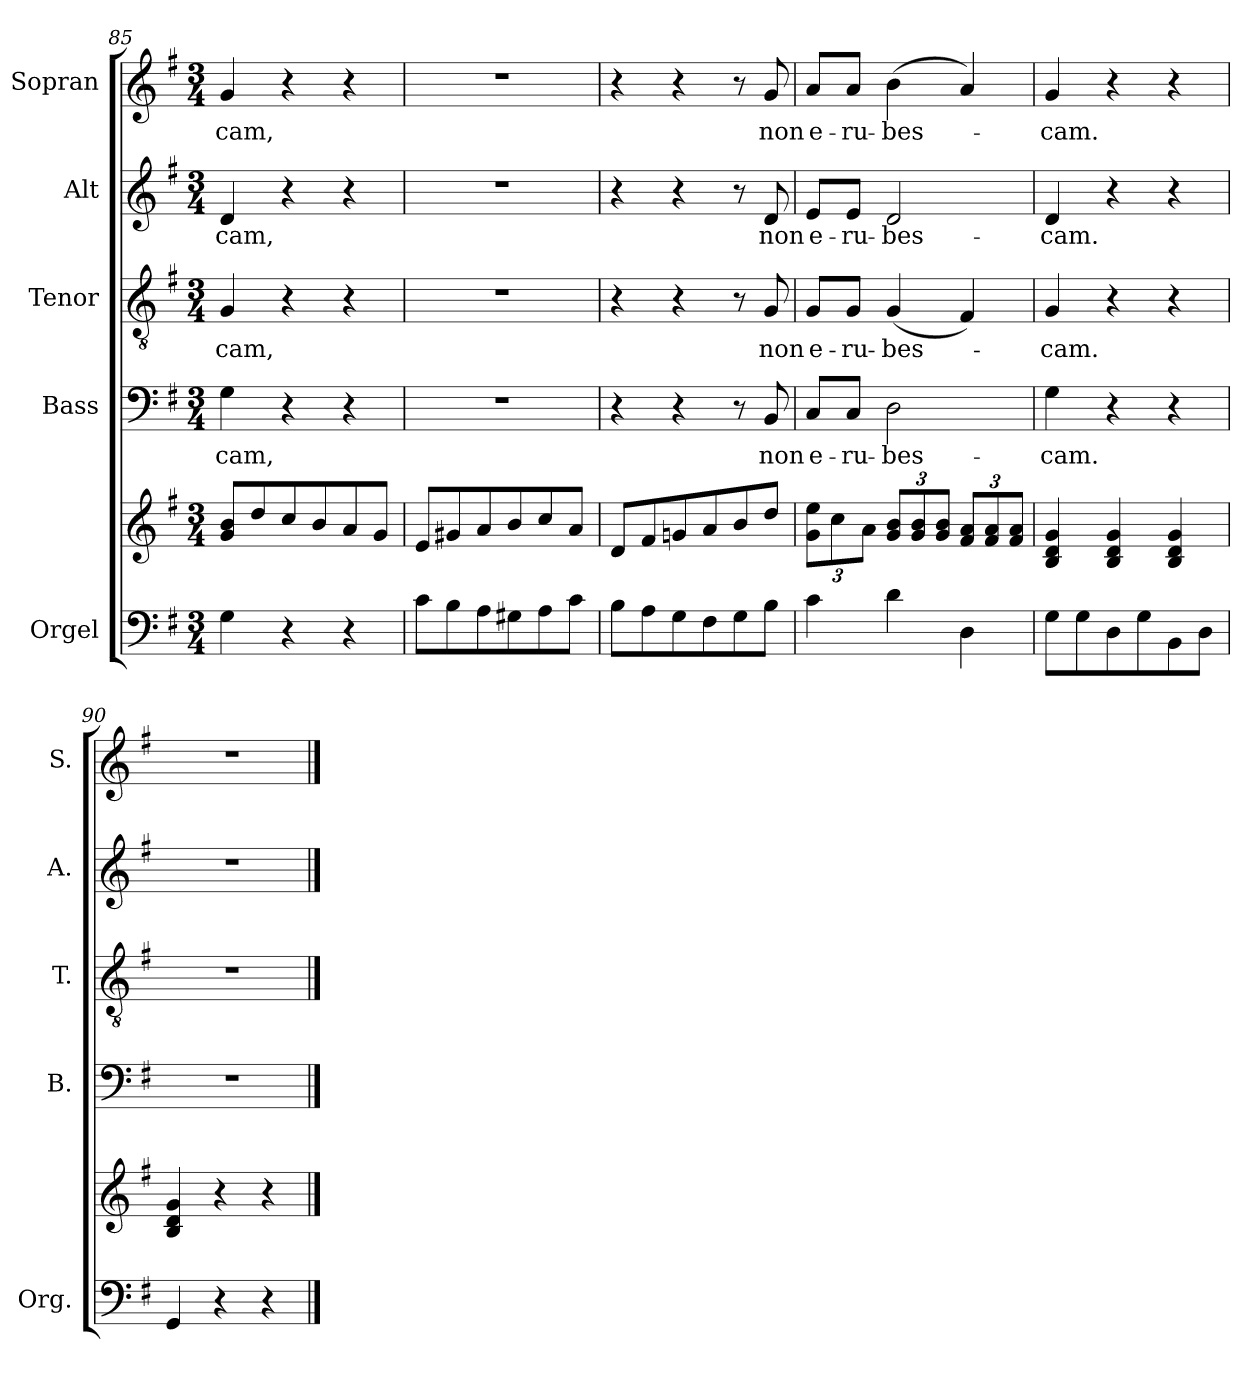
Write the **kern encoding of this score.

**kern	**kern	**kern	**text	**kern	**text	**kern	**text	**kern	**text
*part5	*part5	*part4	*part4	*part3	*part3	*part2	*part2	*part1	*part1
*staff6	*staff5	*staff4	*staff4	*staff3	*staff3	*staff2	*staff2	*staff1	*staff1
*I"Orgel	*	*I"Bass	*	*I"Tenor	*	*I"Alt	*	*I"Sopran	*
*I'Org.	*	*I'B.	*	*I'T.	*	*I'A.	*	*I'S.	*
*clefF4	*clefG2	*clefF4	*	*clefGv2	*	*clefG2	*	*clefG2	*
*k[f#]	*k[f#]	*k[f#]	*	*k[f#]	*	*k[f#]	*	*k[f#]	*
*G:	*G:	*G:	*	*G:	*	*G:	*	*G:	*
*M3/4	*M3/4	*M3/4	*	*M3/4	*	*M3/4	*	*M3/4	*
=85	=85	=85	=85	=85	=85	=85	=85	=85	=85
!	!	!	!LO:LY:b	!	!LO:LY:b	!	!LO:LY:b	!	!LO:LY:b
4G\	8g/ 8b/L	4G\	-cam,	4G/	-cam,	4d/	-cam,	4g/	-cam,
.	8dd/	.	.	.	.	.	.	.	.
4r	8cc/	4r	.	4r	.	4r	.	4r	.
.	8b/	.	.	.	.	.	.	.	.
4r	8a/	4r	.	4r	.	4r	.	4r	.
.	8g/J	.	.	.	.	.	.	.	.
=86	=86	=86	=86	=86	=86	=86	=86	=86	=86
8c\L	8e/L	2.r	.	2.r	.	2.r	.	2.r	.
8B\	8g#X/	.	.	.	.	.	.	.	.
8A\	8a/	.	.	.	.	.	.	.	.
8G#X\	8b/	.	.	.	.	.	.	.	.
8A\	8cc/	.	.	.	.	.	.	.	.
8c\J	8a/J	.	.	.	.	.	.	.	.
=87	=87	=87	=87	=87	=87	=87	=87	=87	=87
8B\L	8d/L	4r	.	4r	.	4r	.	4r	.
8A\	8f#/	.	.	.	.	.	.	.	.
8G\	8gn/	4r	.	4r	.	4r	.	4r	.
8F#\	8a/	.	.	.	.	.	.	.	.
8G\	8b/	8r	.	8r	.	8r	.	8r	.
!	!	!	!LO:LY:b	!	!LO:LY:b	!	!LO:LY:b	!	!LO:LY:b
8B\J	8dd/J	8BB/	non	8G/	non	8d/	non	8g/	non
=88	=88	=88	=88	=88	=88	=88	=88	=88	=88
!	!	!	!LO:LY:b	!	!LO:LY:b	!	!LO:LY:b	!	!LO:LY:b
4c\	12g\ 12ee\L	8C/L	e-	8G/L	e-	8e/L	e-	8a/L	e-
.	12cc\	.	.	.	.	.	.	.	.
!	!	!	!LO:LY:b	!	!LO:LY:b	!	!LO:LY:b	!	!LO:LY:b
.	.	8C/J	-ru-	8G/J	-ru-	8e/J	-ru-	8a/J	-ru-
.	12a\J	.	.	.	.	.	.	.	.
!	!	!	!LO:LY:b	!	!LO:LY:b	!	!LO:LY:b	!	!LO:LY:b
4d\	12g/ 12b/L	2D\	-bes-	(<4G/	-bes-	2d/	-bes-	(>4b\	-bes-
.	12g/ 12b/	.	.	.	.	.	.	.	.
.	12g/ 12b/J	.	.	.	.	.	.	.	.
4D\	12f#/ 12a/L	.	.	4F#/)	.	.	.	4a/)	.
.	12f#/ 12a/	.	.	.	.	.	.	.	.
.	12f#/ 12a/J	.	.	.	.	.	.	.	.
=89	=89	=89	=89	=89	=89	=89	=89	=89	=89
!	!	!	!LO:LY:b	!	!LO:LY:b	!	!LO:LY:b	!	!LO:LY:b
8G\L	4B/ 4d/ 4g/	4G\	-cam.	4G/	-cam.	4d/	-cam.	4g/	-cam.
8G\	.	.	.	.	.	.	.	.	.
8D\	4B/ 4d/ 4g/	4r	.	4r	.	4r	.	4r	.
8G\	.	.	.	.	.	.	.	.	.
8BB\	4B/ 4d/ 4g/	4r	.	4r	.	4r	.	4r	.
8D\J	.	.	.	.	.	.	.	.	.
=90	=90	=90	=90	=90	=90	=90	=90	=90	=90
4GG/	4B/ 4d/ 4g/	2.r	.	2.r	.	2.r	.	2.r	.
4r	4r	.	.	.	.	.	.	.	.
4r	4r	.	.	.	.	.	.	.	.
==	==	==	==	==	==	==	==	==	==
*-	*-	*-	*-	*-	*-	*-	*-	*-	*-
